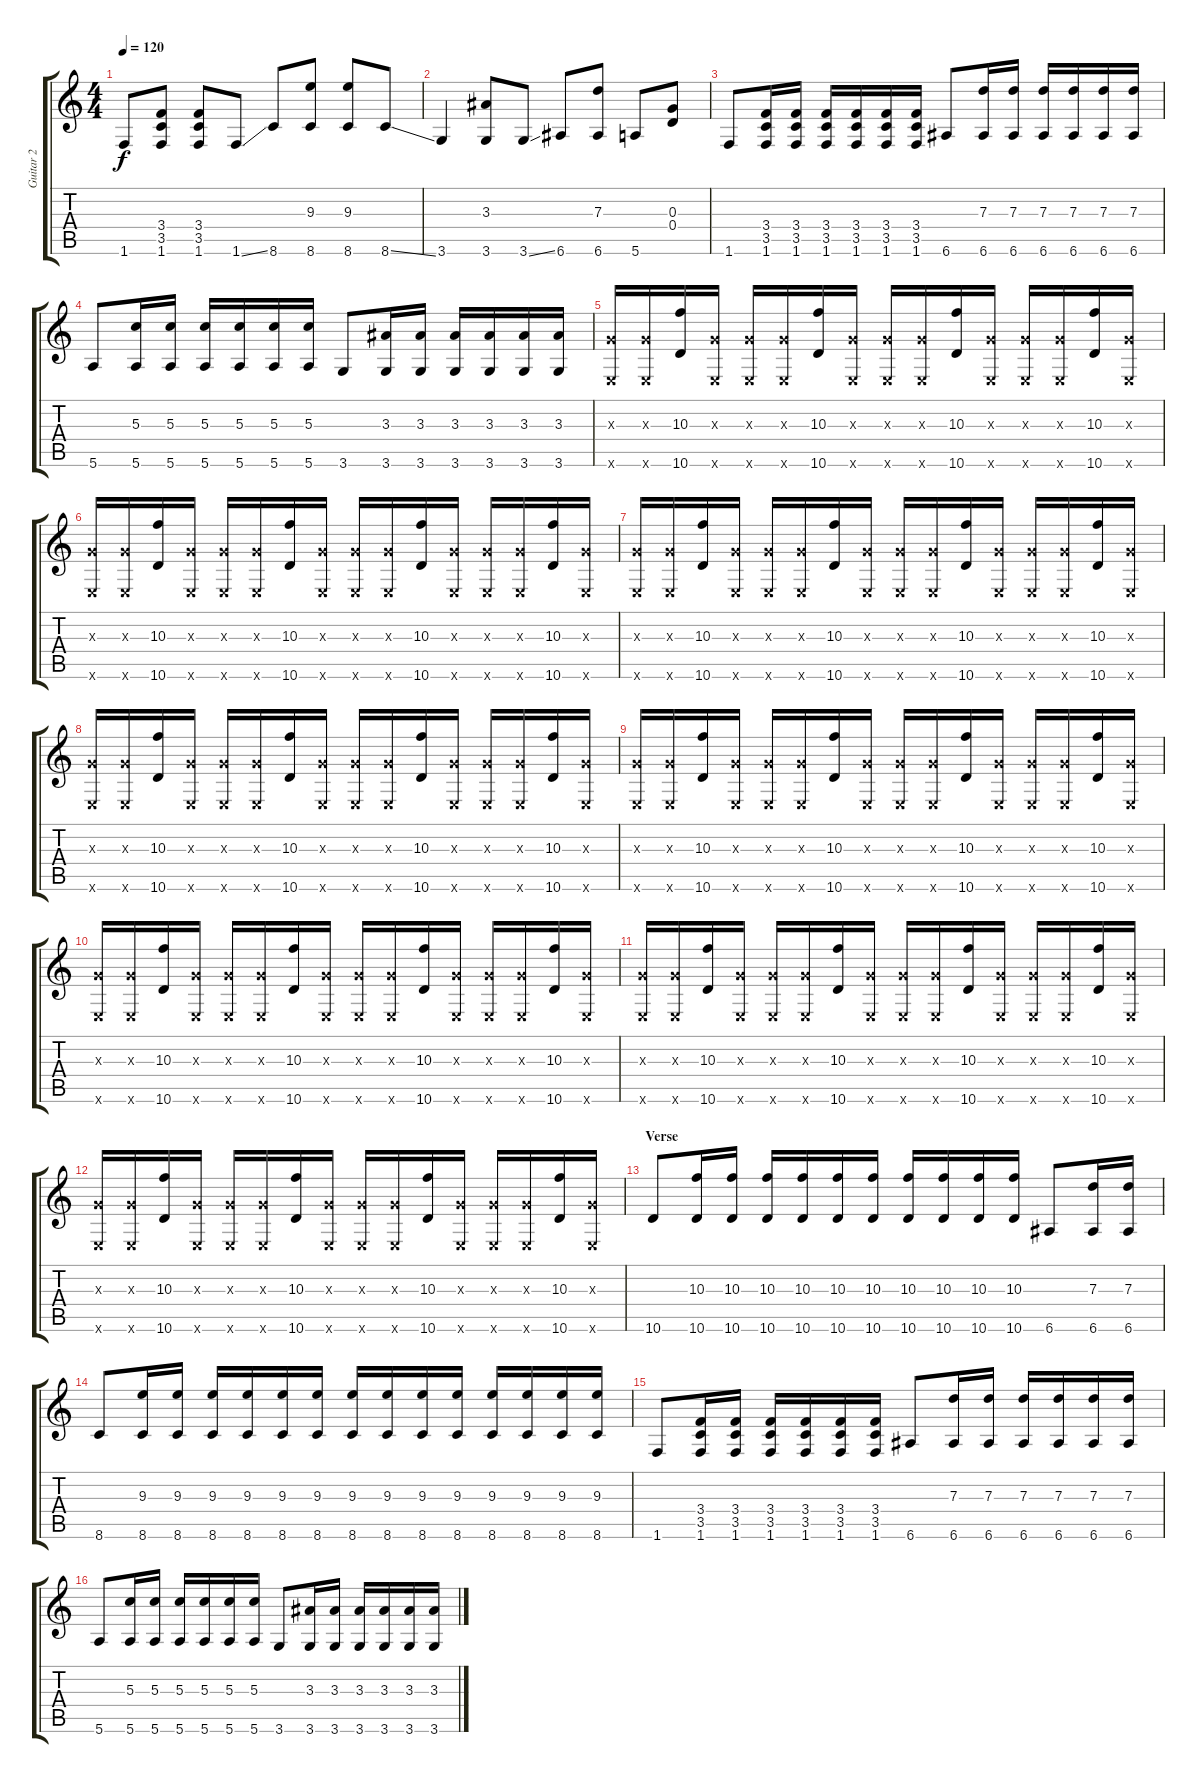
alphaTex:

\track ("Guitar 2" "Guitar 2") {instrument acousticguitarnylon}
\staff {score tabs}
\tuning (E4 B3 G3 D3 A2 E2) {hide}
\ts (4 4)
\tempo 120
\clef g2
\ks c
1.6.8{dy f} (3.4 3.5 1.6).8 (3.4 3.5 1.6).8 1.6{ss}.8 8.6.8 (9.3 8.6).8 (9.3 8.6).8 8.6{ss}.8 |
3.6.4 (3.3 3.6).8 3.6{ss}.8 6.6.8 (7.3 6.6).8 5.6.8 (0.3 0.4).8 |
1.6.8 (3.4 3.5 1.6).16 (3.4 3.5 1.6).16 (3.4 3.5 1.6).16 (3.4 3.5 1.6).16 (3.4 3.5 1.6).16 (3.4 3.5 1.6).16 6.6.8 (7.3 6.6).16 (7.3 6.6).16 (7.3 6.6).16 (7.3 6.6).16 (7.3 6.6).16 (7.3 6.6).16 |
5.6.8 (5.3 5.6).16 (5.3 5.6).16 (5.3 5.6).16 (5.3 5.6).16 (5.3 5.6).16 (5.3 5.6).16 3.6.8 (3.3 3.6).16 (3.3 3.6).16 (3.3 3.6).16 (3.3 3.6).16 (3.3 3.6).16 (3.3 3.6).16 |
(0.3{x} 0.6{x}).16 (0.3{x} 0.6{x}).16 (10.3 10.6).16 (0.3{x} 0.6{x}).16 (0.3{x} 0.6{x}).16 (0.3{x} 0.6{x}).16 (10.3 10.6).16 (0.3{x} 0.6{x}).16 (0.3{x} 0.6{x}).16 (0.3{x} 0.6{x}).16 (10.3 10.6).16 (0.3{x} 0.6{x}).16 (0.3{x} 0.6{x}).16 (0.3{x} 0.6{x}).16 (10.3 10.6).16 (0.3{x} 0.6{x}).16 |
(0.3{x} 0.6{x}).16 (0.3{x} 0.6{x}).16 (10.3 10.6).16 (0.3{x} 0.6{x}).16 (0.3{x} 0.6{x}).16 (0.3{x} 0.6{x}).16 (10.3 10.6).16 (0.3{x} 0.6{x}).16 (0.3{x} 0.6{x}).16 (0.3{x} 0.6{x}).16 (10.3 10.6).16 (0.3{x} 0.6{x}).16 (0.3{x} 0.6{x}).16 (0.3{x} 0.6{x}).16 (10.3 10.6).16 (0.3{x} 0.6{x}).16 |
(0.3{x} 0.6{x}).16 (0.3{x} 0.6{x}).16 (10.3 10.6).16 (0.3{x} 0.6{x}).16 (0.3{x} 0.6{x}).16 (0.3{x} 0.6{x}).16 (10.3 10.6).16 (0.3{x} 0.6{x}).16 (0.3{x} 0.6{x}).16 (0.3{x} 0.6{x}).16 (10.3 10.6).16 (0.3{x} 0.6{x}).16 (0.3{x} 0.6{x}).16 (0.3{x} 0.6{x}).16 (10.3 10.6).16 (0.3{x} 0.6{x}).16 |
(0.3{x} 0.6{x}).16 (0.3{x} 0.6{x}).16 (10.3 10.6).16 (0.3{x} 0.6{x}).16 (0.3{x} 0.6{x}).16 (0.3{x} 0.6{x}).16 (10.3 10.6).16 (0.3{x} 0.6{x}).16 (0.3{x} 0.6{x}).16 (0.3{x} 0.6{x}).16 (10.3 10.6).16 (0.3{x} 0.6{x}).16 (0.3{x} 0.6{x}).16 (0.3{x} 0.6{x}).16 (10.3 10.6).16 (0.3{x} 0.6{x}).16 |
(0.3{x} 0.6{x}).16 (0.3{x} 0.6{x}).16 (10.3 10.6).16 (0.3{x} 0.6{x}).16 (0.3{x} 0.6{x}).16 (0.3{x} 0.6{x}).16 (10.3 10.6).16 (0.3{x} 0.6{x}).16 (0.3{x} 0.6{x}).16 (0.3{x} 0.6{x}).16 (10.3 10.6).16 (0.3{x} 0.6{x}).16 (0.3{x} 0.6{x}).16 (0.3{x} 0.6{x}).16 (10.3 10.6).16 (0.3{x} 0.6{x}).16 |
(0.3{x} 0.6{x}).16 (0.3{x} 0.6{x}).16 (10.3 10.6).16 (0.3{x} 0.6{x}).16 (0.3{x} 0.6{x}).16 (0.3{x} 0.6{x}).16 (10.3 10.6).16 (0.3{x} 0.6{x}).16 (0.3{x} 0.6{x}).16 (0.3{x} 0.6{x}).16 (10.3 10.6).16 (0.3{x} 0.6{x}).16 (0.3{x} 0.6{x}).16 (0.3{x} 0.6{x}).16 (10.3 10.6).16 (0.3{x} 0.6{x}).16 |
(0.3{x} 0.6{x}).16 (0.3{x} 0.6{x}).16 (10.3 10.6).16 (0.3{x} 0.6{x}).16 (0.3{x} 0.6{x}).16 (0.3{x} 0.6{x}).16 (10.3 10.6).16 (0.3{x} 0.6{x}).16 (0.3{x} 0.6{x}).16 (0.3{x} 0.6{x}).16 (10.3 10.6).16 (0.3{x} 0.6{x}).16 (0.3{x} 0.6{x}).16 (0.3{x} 0.6{x}).16 (10.3 10.6).16 (0.3{x} 0.6{x}).16 |
(0.3{x} 0.6{x}).16 (0.3{x} 0.6{x}).16 (10.3 10.6).16 (0.3{x} 0.6{x}).16 (0.3{x} 0.6{x}).16 (0.3{x} 0.6{x}).16 (10.3 10.6).16 (0.3{x} 0.6{x}).16 (0.3{x} 0.6{x}).16 (0.3{x} 0.6{x}).16 (10.3 10.6).16 (0.3{x} 0.6{x}).16 (0.3{x} 0.6{x}).16 (0.3{x} 0.6{x}).16 (10.3 10.6).16 (0.3{x} 0.6{x}).16 |
\section ("" "Verse")
10.6.8 (10.3 10.6).16 (10.3 10.6).16 (10.3 10.6).16 (10.3 10.6).16 (10.3 10.6).16 (10.3 10.6).16 (10.3 10.6).16 (10.3 10.6).16 (10.3 10.6).16 (10.3 10.6).16 6.6.8 (7.3 6.6).16 (7.3 6.6).16 |
8.6.8 (9.3 8.6).16 (9.3 8.6).16 (9.3 8.6).16 (9.3 8.6).16 (9.3 8.6).16 (9.3 8.6).16 (9.3 8.6).16 (9.3 8.6).16 (9.3 8.6).16 (9.3 8.6).16 (9.3 8.6).16 (9.3 8.6).16 (9.3 8.6).16 (9.3 8.6).16 |
1.6.8 (3.4 3.5 1.6).16 (3.4 3.5 1.6).16 (3.4 3.5 1.6).16 (3.4 3.5 1.6).16 (3.4 3.5 1.6).16 (3.4 3.5 1.6).16 6.6.8 (7.3 6.6).16 (7.3 6.6).16 (7.3 6.6).16 (7.3 6.6).16 (7.3 6.6).16 (7.3 6.6).16 |
5.6.8 (5.3 5.6).16 (5.3 5.6).16 (5.3 5.6).16 (5.3 5.6).16 (5.3 5.6).16 (5.3 5.6).16 3.6.8 (3.3 3.6).16 (3.3 3.6).16 (3.3 3.6).16 (3.3 3.6).16 (3.3 3.6).16 (3.3 3.6).16
